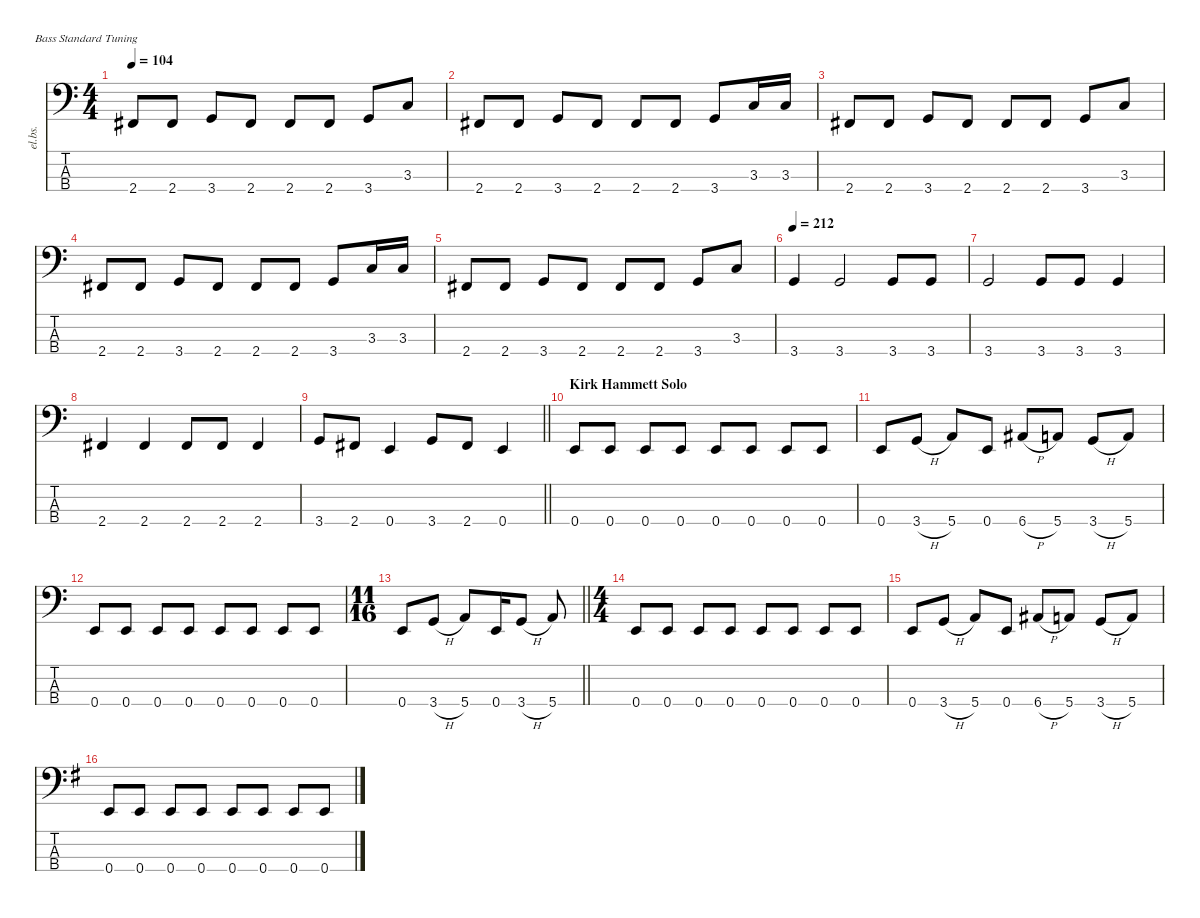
\defaultSystemsLayout 4
\hideDynamics
\bracketExtendMode nobrackets
\otherSystemsTrackNameOrientation horizontal
\track ("Cliff Burton" "el.bs.") {instrument electricbassfinger}
\staff {score tabs}
\tuning (G2 D2 A1 E1)
\ts (4 4)
\tempo 104
\clef f4
\ks c
2.4{acc #}.8{dy f beam Up} 2.4{acc #}.8{beam Up} 3.4.8{beam Up} 2.4{acc #}.8{beam Up} 2.4{acc #}.8{beam Up} 2.4{acc #}.8{beam Up} 3.4.8{beam Up} 3.3.8{beam Up} |
2.4{acc #}.8{beam Up} 2.4{acc #}.8{beam Up} 3.4.8{beam Up} 2.4{acc #}.8{beam Up} 2.4{acc #}.8{beam Up} 2.4{acc #}.8{beam Up} 3.4.8{beam Up} 3.3.16{beam Up} 3.3.16{beam Up} |
2.4{acc #}.8{beam Up} 2.4{acc #}.8{beam Up} 3.4.8{beam Up} 2.4{acc #}.8{beam Up} 2.4{acc #}.8{beam Up} 2.4{acc #}.8{beam Up} 3.4.8{beam Up} 3.3.8{beam Up} |
2.4{acc #}.8{beam Up} 2.4{acc #}.8{beam Up} 3.4.8{beam Up} 2.4{acc #}.8{beam Up} 2.4{acc #}.8{beam Up} 2.4{acc #}.8{beam Up} 3.4.8{beam Up} 3.3.16{beam Up} 3.3.16{beam Up} |
2.4{acc #}.8{beam Up} 2.4{acc #}.8{beam Up} 3.4.8{beam Up} 2.4{acc #}.8{beam Up} 2.4{acc #}.8{beam Up} 2.4{acc #}.8{beam Up} 3.4.8{beam Up} 3.3.8{beam Up} |
\tempo 212
3.4.4{beam Up} 3.4.2{beam Up} 3.4.8{beam Up} 3.4.8{beam Up} |
3.4.2{beam Up} 3.4.8{beam Up} 3.4.8{beam Up} 3.4.4{beam Up} |
2.4{acc #}.4{beam Up} 2.4{acc #}.4{beam Up} 2.4{acc #}.8{beam Up} 2.4{acc #}.8{beam Up} 2.4{acc #}.4{beam Up} |
\barLineRight lightlight
3.4.8{beam Up} 2.4{acc #}.8{beam Up} 0.4.4{beam Up} 3.4.8{beam Up} 2.4{acc #}.8{beam Up} 0.4.4{beam Up} |
\section ("" "Kirk Hammett Solo")
0.4.8{beam Up} 0.4.8{beam Up} 0.4.8{beam Up} 0.4.8{beam Up} 0.4.8{beam Up} 0.4.8{beam Up} 0.4.8{beam Up} 0.4.8{beam Up} |
0.4.8{beam Up} 3.4{h}.8{beam Up} 5.4.8{beam Up} 0.4.8{beam Up} 6.4{h acc #}.8{beam Up} 5.4.8{beam Up} 3.4{h}.8{beam Up} 5.4.8{beam Up} |
0.4.8{beam Up} 0.4.8{beam Up} 0.4.8{beam Up} 0.4.8{beam Up} 0.4.8{beam Up} 0.4.8{beam Up} 0.4.8{beam Up} 0.4.8{beam Up} |
\ts (11 16)
\beaming (8 2 2 2 2)
\barLineRight lightlight
0.4.8{beam Up} 3.4{h}.8{beam Up} 5.4.8{beam Up} 0.4.16{beam Up} 3.4{h}.8{beam Up} 5.4.8{beam Up} |
\ts (4 4)
\beaming (8 2 2 2 2)
0.4.8{beam Up} 0.4.8{beam Up} 0.4.8{beam Up} 0.4.8{beam Up} 0.4.8{beam Up} 0.4.8{beam Up} 0.4.8{beam Up} 0.4.8{beam Up} |
0.4.8{beam Up} 3.4{h}.8{beam Up} 5.4.8{beam Up} 0.4.8{beam Up} 6.4{h acc #}.8{beam Up} 5.4.8{beam Up} 3.4{h}.8{beam Up} 5.4.8{beam Up} |
\ks g
0.4{acc forcenatural}.8{beam Up} 0.4{acc forcenatural}.8{beam Up} 0.4{acc forcenatural}.8{beam Up} 0.4{acc forcenatural}.8{beam Up} 0.4{acc forcenatural}.8{beam Up} 0.4{acc forcenatural}.8{beam Up} 0.4{acc forcenatural}.8{beam Up} 0.4{acc forcenatural}.8{beam Up}
